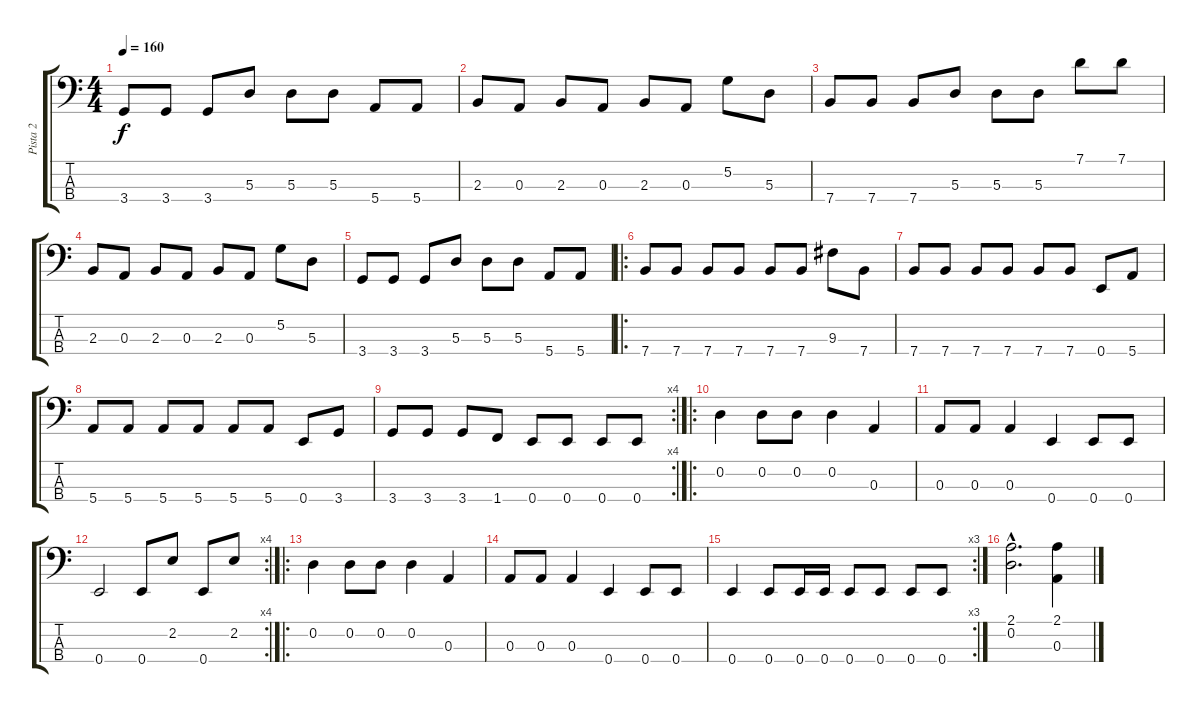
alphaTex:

\track ("Pista 2" "Pista 2") {instrument electricbassfinger}
\staff {score tabs}
\tuning (G2 D2 A1 E1) {hide}
\ts (4 4)
\tempo 160
\clef f4
\ks c
3.4.8{dy f} 3.4.8 3.4.8 5.3.8 5.3.8 5.3.8 5.4.8 5.4.8 |
2.3.8 0.3.8 2.3.8 0.3.8 2.3.8 0.3.8 5.2.8 5.3.8 |
7.4.8 7.4.8 7.4.8 5.3.8 5.3.8 5.3.8 7.1.8 7.1.8 |
2.3.8 0.3.8 2.3.8 0.3.8 2.3.8 0.3.8 5.2.8 5.3.8 |
3.4.8 3.4.8 3.4.8 5.3.8 5.3.8 5.3.8 5.4.8 5.4.8 |
\ro
7.4.8 7.4.8 7.4.8 7.4.8 7.4.8 7.4.8 9.3.8 7.4.8 |
7.4.8 7.4.8 7.4.8 7.4.8 7.4.8 7.4.8 0.4.8 5.4.8 |
5.4.8 5.4.8 5.4.8 5.4.8 5.4.8 5.4.8 0.4.8 3.4.8 |
\rc 4
3.4.8 3.4.8 3.4.8 1.4.8 0.4.8 0.4.8 0.4.8 0.4.8 |
\ro
0.2.4 0.2.8 0.2.8 0.2.4 0.3.4 |
0.3.8 0.3.8 0.3.4 0.4.4 0.4.8 0.4.8 |
\rc 4
0.4.2 0.4.8 2.2.8 0.4.8 2.2.8 |
\ro
0.2.4 0.2.8 0.2.8 0.2.4 0.3.4 |
0.3.8 0.3.8 0.3.4 0.4.4 0.4.8 0.4.8 |
\rc 3
0.4.4 0.4.8 0.4.16 0.4.16 0.4.8 0.4.8 0.4.8 0.4.8 |
(2.1{hac} 0.2{hac}).2{d} (2.1 0.3).4
